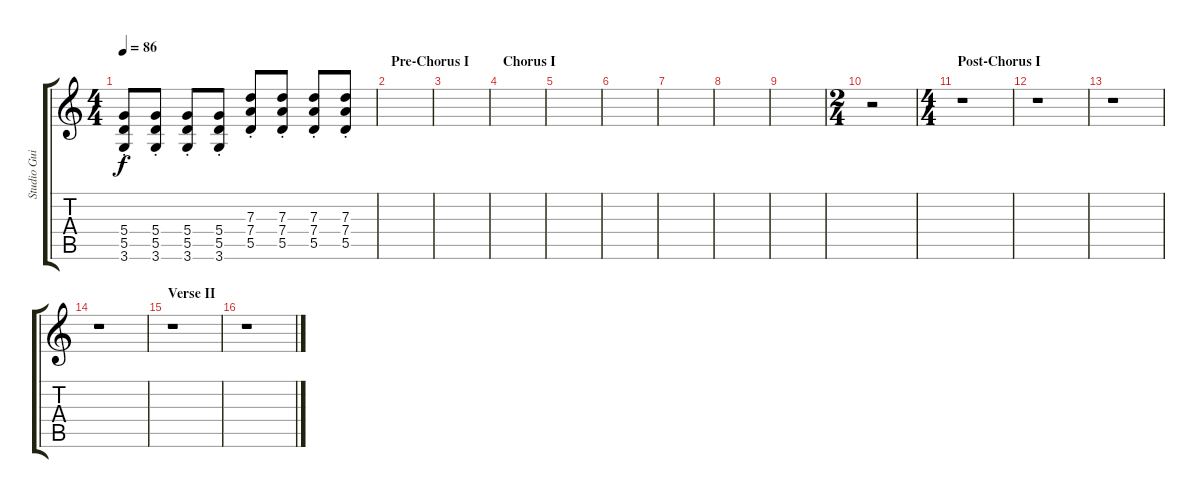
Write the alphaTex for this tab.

\track ("Studio Guitar" "Studio Gui") {instrument distortionguitar}
\staff {score tabs}
\tuning (E4 B3 G3 D3 A2 E2) {hide}
\ts (4 4)
\tempo 86
\clef g2
\ks c
(5.4{st} 5.5{st} 3.6{st}).8{dy f} (5.4{st} 5.5{st} 3.6{st}).8 (5.4{st} 5.5{st} 3.6{st}).8 (5.4{st} 5.5{st} 3.6{st}).8 (7.3{st} 7.4{st} 5.5{st}).8 (7.3{st} 7.4{st} 5.5{st}).8 (7.3{st} 7.4{st} 5.5{st}).8 (7.3{st} 7.4{st} 5.5{st}).8 |
\section ("" "Pre-Chorus I")
|
|
\section ("" "Chorus I")
|
|
|
|
|
|
\ts (2 4)
r.2 |
\ts (4 4)
\section ("" "Post-Chorus I")
r.1 |
r.1 |
r.1 |
r.1 |
\section ("" "Verse II")
r.1 |
r.1
